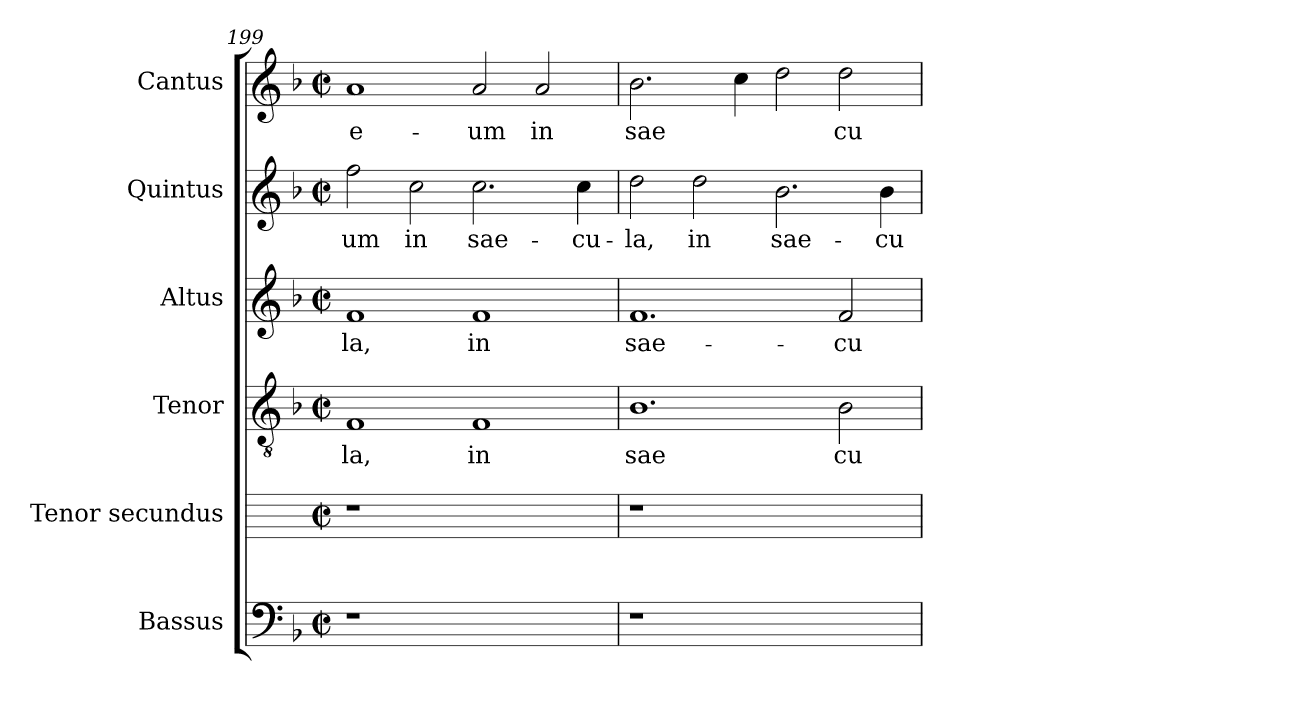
**kern	**kern	**kern	**text	**kern	**text	**kern	**text	**kern	**text
*part6	*part5	*part4	*part4	*part3	*part3	*part2	*part2	*part1	*part1
*staff6	*staff5	*staff4	*staff4	*staff3	*staff3	*staff2	*staff2	*staff1	*staff1
*I"Bassus	*I"Tenor  secundus	*I"Tenor	*	*I"Altus	*	*I"Quintus	*	*I"Cantus	*
*I'B	*	*I'T	*	*I'A	*	*I'Q	*	*I'C	*
*clefF4	*	*clefGv2	*	*clefG2	*	*clefG2	*	*clefG2	*
*k[b-]	*k[]	*k[b-]	*	*k[b-]	*	*k[b-]	*	*k[b-]	*
*F:	*C:	*F:	*	*F:	*	*F:	*	*F:	*
*M2/2	*M2/2	*M2/2	*	*M2/2	*	*M2/2	*	*M2/2	*
*met(c|)	*met(c|)	*met(c|)	*	*met(c|)	*	*met(c|)	*	*met(c|)	*
=199	=199	=199	=199	=199	=199	=199	=199	=199	=199
!	!	!	!LO:LY:b:cj	!	!LO:LY:b:cj	!	!LO:LY:b:cj	!	!LO:LY:b:cj
1r	1r	1F	la,	1f	-la,	2ff\	-um	1a	e-
!	!	!	!	!	!	!	!LO:LY:b:cj	!	!
.	.	.	.	.	.	2cc\	in	.	.
!	!	!	!LO:LY:b:cj	!	!LO:LY:b:cj	!	!LO:LY:b:cj	!	!LO:LY:b:cj
1ryy	1ryy	1F	in	1f	in	2.cc\	sae-	2a/	-um
!	!	!	!	!	!	!	!	!	!LO:LY:b:cj
.	.	.	.	.	.	.	.	2a/	in
!	!	!	!	!	!	!	!LO:LY:b:cj	!	!
.	.	.	.	.	.	4cc\	-cu-	.	.
=200	=200	=200	=200	=200	=200	=200	=200	=200	=200
!	!	!	!LO:LY:b:cj	!	!LO:LY:b:cj	!	!LO:LY:b:cj	!	!LO:LY:b:cj
1r	1r	1.B-	sae	1.f	sae-	2dd\	-la,	2.b-\	sae-
!	!	!	!	!	!	!	!LO:LY:b:cj	!	!
.	.	.	.	.	.	2dd\	in	.	.
!	!	!	!	!	!	!	!	!	!LO:LY:b:cj
.	.	.	.	.	.	.	.	4cc\	--
!	!	!	!	!	!	!	!LO:LY:b:cj	!	!LO:LY:b:cj
1ryy	1ryy	.	.	.	.	2.b-\	sae-	2dd\	--
!	!	!	!LO:LY:b:cj	!	!LO:LY:b:cj	!	!	!	!LO:LY:b:cj
.	.	2B-\	cu	2f/	-cu-	.	.	2dd\	-cu-
!	!	!	!	!	!	!	!LO:LY:b:cj	!	!
.	.	.	.	.	.	4b-\	-cu-	.	.
=	=	=	=	=	=	=	=	=	=
*-	*-	*-	*-	*-	*-	*-	*-	*-	*-
